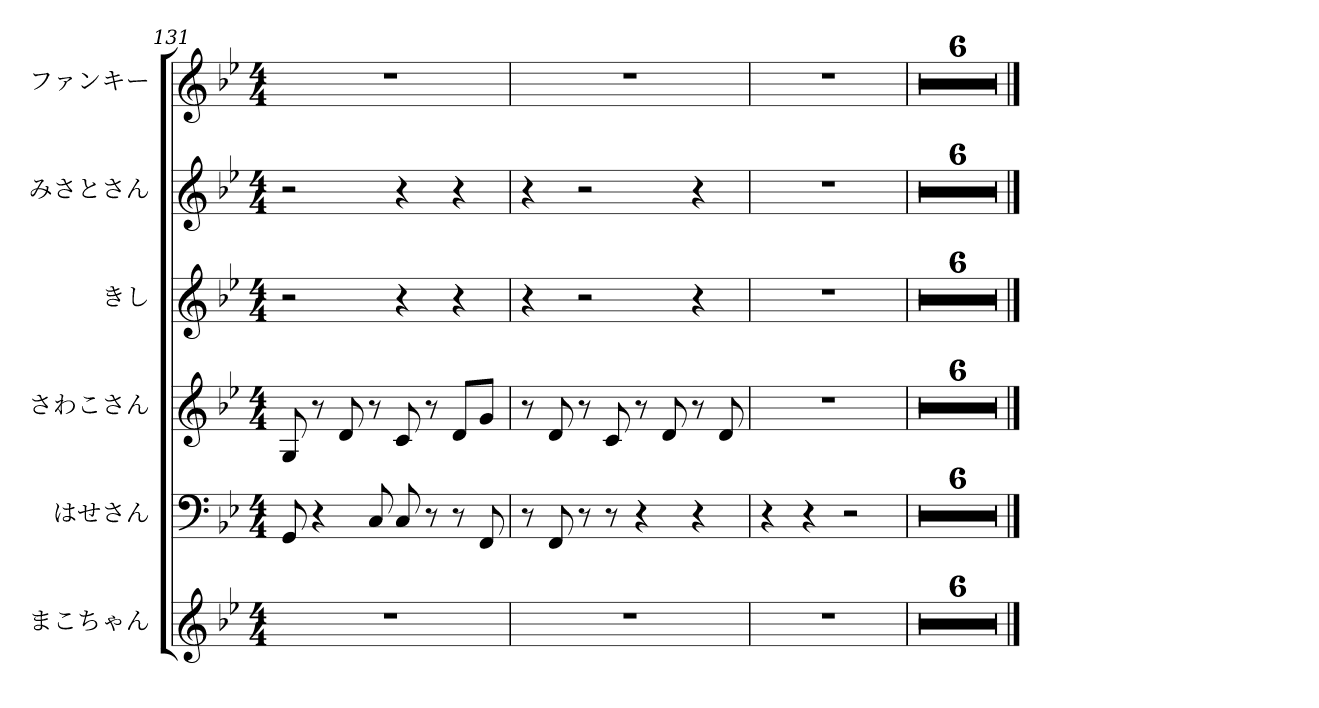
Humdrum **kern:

**kern	**kern	**kern	**kern	**kern	**kern
*part6	*part5	*part4	*part3	*part2	*part1
*staff6	*staff5	*staff4	*staff3	*staff2	*staff1
*I"まこちゃん	*I"はせさん	*I"さわこさん	*I"きし	*I"みさとさん	*I"ファンキー
*clefG2	*clefF4	*clefG2	*clefG2	*clefG2	*clefG2
*k[b-e-]	*k[b-e-]	*k[b-e-]	*k[b-e-]	*k[b-e-]	*k[b-e-]
*M4/4	*M4/4	*M4/4	*M4/4	*M4/4	*M4/4
=131	=131	=131	=131	=131	=131
1r	8GG	8G	2r	2r	1r
.	4r	8r	.	.	.
.	.	8d	.	.	.
.	8C	8r	.	.	.
.	8C	8c	4r	4r	.
.	8r	8r	.	.	.
.	8r	8dL	4r	4r	.
.	8FF	8gJ	.	.	.
=132	=132	=132	=132	=132	=132
1r	8r	8r	4r	4r	1r
.	8FF	8d	.	.	.
.	8r	8r	2r	2r	.
.	8r	8c	.	.	.
.	4r	8r	.	.	.
.	.	8d	.	.	.
.	4r	8r	4r	4r	.
.	.	8d	.	.	.
=133	=133	=133	=133	=133	=133
1r	4r	1r	1r	1r	1r
.	4r	.	.	.	.
.	2r	.	.	.	.
=134	=134	=134	=134	=134	=134
1r	1r	1r	1r	1r	1r
=135	=135	=135	=135	=135	=135
1r	1r	1r	1r	1r	1r
=136	=136	=136	=136	=136	=136
1r	1r	1r	1r	1r	1r
=137	=137	=137	=137	=137	=137
1r	1r	1r	1r	1r	1r
=138	=138	=138	=138	=138	=138
1r	1r	1r	1r	1r	1r
=139	=139	=139	=139	=139	=139
1r	1r	1r	1r	1r	1r
==	==	==	==	==	==
*-	*-	*-	*-	*-	*-
